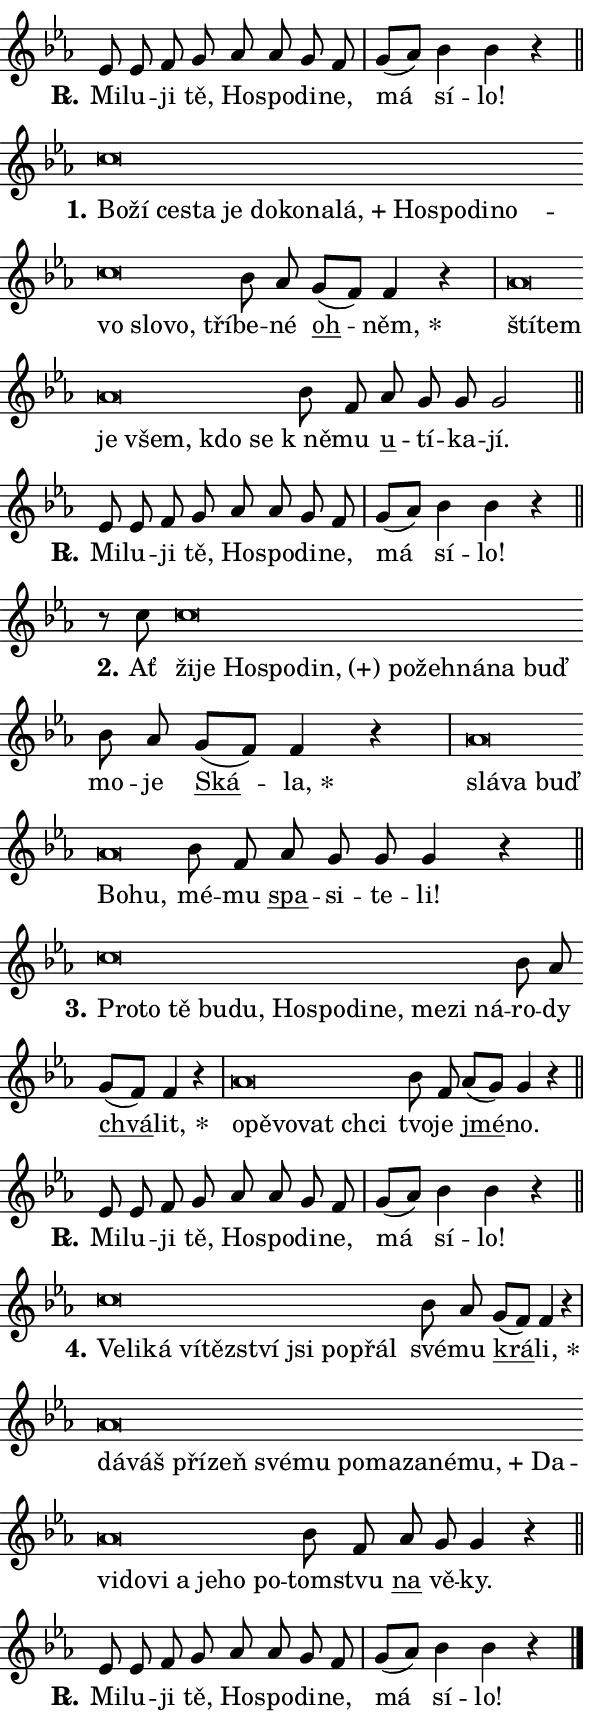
\version "2.24.0"
\header { tagline = "" }
\paper {
  indent = 0\cm
  top-margin = 0\cm
  right-margin = 0.13\cm % to fit lyric hyphens
  bottom-margin = 0\cm
  left-margin = 0\cm
  paper-width = 10\cm
  page-breaking = #ly:one-page-breaking
  system-system-spacing.basic-distance = #11
  score-system-spacing.basic-distance = #11
  ragged-last = ##f
}


%% Author: Thomas Morley
%% https://lists.gnu.org/archive/html/lilypond-user/2020-05/msg00002.html
#(define (line-position grob)
"Returns position of @var[grob} in current system:
   @code{'start}, if at first time-step
   @code{'end}, if at last time-step
   @code{'middle} otherwise
"
  (let* ((col (ly:item-get-column grob))
         (ln (ly:grob-object col 'left-neighbor))
         (rn (ly:grob-object col 'right-neighbor))
         (col-to-check-left (if (ly:grob? ln) ln col))
         (col-to-check-right (if (ly:grob? rn) rn col))
         (break-dir-left
           (and
             (ly:grob-property col-to-check-left 'non-musical #f)
             (ly:item-break-dir col-to-check-left)))
         (break-dir-right
           (and
             (ly:grob-property col-to-check-right 'non-musical #f)
             (ly:item-break-dir col-to-check-right))))
        (cond ((eqv? 1 break-dir-left) 'start)
              ((eqv? -1 break-dir-right) 'end)
              (else 'middle))))

#(define (tranparent-at-line-position vctor)
  (lambda (grob)
  "Relying on @code{line-position} select the relevant enry from @var{vctor}.
Used to determine transparency,"
    (case (line-position grob)
      ((end) (not (vector-ref vctor 0)))
      ((middle) (not (vector-ref vctor 1)))
      ((start) (not (vector-ref vctor 2))))))

noteHeadBreakVisibility =
#(define-music-function (break-visibility)(vector?)
"Makes @code{NoteHead}s transparent relying on @var{break-visibility}"
#{
  \override NoteHead.transparent =
    #(tranparent-at-line-position break-visibility)
#})

#(define delete-ledgers-for-transparent-note-heads
  (lambda (grob)
    "Reads whether a @code{NoteHead} is transparent.
If so this @code{NoteHead} is removed from @code{'note-heads} from
@var{grob}, which is supposed to be @code{LedgerLineSpanner}.
As a result ledgers are not printed for this @code{NoteHead}"
    (let* ((nhds-array (ly:grob-object grob 'note-heads))
           (nhds-list
             (if (ly:grob-array? nhds-array)
                 (ly:grob-array->list nhds-array)
                 '()))
           ;; Relies on the transparent-property being done before
           ;; Staff.LedgerLineSpanner.after-line-breaking is executed.
           ;; This is fragile ...
           (to-keep
             (remove
               (lambda (nhd)
                 (ly:grob-property nhd 'transparent #f))
               nhds-list)))
      ;; TODO find a better method to iterate over grob-arrays, similiar
      ;; to filter/remove etc for lists
      ;; For now rebuilt from scratch
      (set! (ly:grob-object grob 'note-heads)  '())
      (for-each
        (lambda (nhd)
          (ly:pointer-group-interface::add-grob grob 'note-heads nhd))
        to-keep))))

squashNotes = {
  \override NoteHead.X-extent = #'(-0.2 . 0.2)
  \override NoteHead.Y-extent = #'(-0.75 . 0)
  \override NoteHead.stencil =
    #(lambda (grob)
       (let ((pos (ly:grob-property grob 'staff-position)))
         (begin
           (if (< pos -7) (display "ERROR: Lower brevis then expected\n") (display ""))
           (if (<= pos -6) ly:text-interface::print ly:note-head::print))))
}
unSquashNotes = {
  \revert NoteHead.X-extent
  \revert NoteHead.Y-extent
  \revert NoteHead.stencil
}

hideNotes = \noteHeadBreakVisibility #begin-of-line-visible
unHideNotes = \noteHeadBreakVisibility #all-visible

% work-around for resetting accidentals
% https://lilypond.org/doc/v2.23/Documentation/notation/displaying-rhythms#unmetered-music
cadenzaMeasure = {
  \cadenzaOff
  \partial 1024 s1024
  \cadenzaOn
}

#(define-markup-command (accent layout props text) (markup?)
  "Underline accented syllable"
  (interpret-markup layout props
    #{\markup \override #'(offset . 4.3) \underline { #text }#}))

responsum = \markup \concat {
  "R" \hspace #-1.05 \path #0.1 #'((moveto 0 0.07) (lineto 0.9 0.8)) \hspace #0.05 "."
}

spaceSize = #0.6828661417322834 % exact space size for TeX Gyre Schola

\layout {
  \context {
    \Staff
    \remove "Time_signature_engraver"
    \override LedgerLineSpanner.after-line-breaking = #delete-ledgers-for-transparent-note-heads
  }
  \context {
    \Lyrics {
      \override LyricSpace.minimum-distance = \spaceSize
      \override LyricText.font-name = #"TeX Gyre Schola"
      \override LyricText.font-size = 1
      \override StanzaNumber.font-name = #"TeX Gyre Schola Bold"
      \override StanzaNumber.font-size = 1
    }
  }
  \context {
    \Score 
    \override NoteHead.text =
      #(lambda (grob) 
        (let ((pos (ly:grob-property grob 'staff-position)))
          #{\markup {
            \combine
              \halign #-0.55 \raise #(if (= pos -6) 0 0.5) \override #'(thickness . 2) \draw-line #'(3.2 . 0)
              \musicglyph "noteheads.sM1"
          }#}))
  }
}

% magnetic-lyrics.ily
%
%   written by
%     Jean Abou Samra <jean@abou-samra.fr>
%     Werner Lemberg <wl@gnu.org>
%
%   adapted by
%     Jiri Hon <jiri.hon@gmail.com>
%
% Version 2022-Apr-15

% https://www.mail-archive.com/lilypond-user@gnu.org/msg149350.html

#(define (Left_hyphen_pointer_engraver context)
   "Collect syllable-hyphen-syllable occurrences in lyrics and store
them in properties.  This engraver only looks to the left.  For
example, if the lyrics input is @code{foo -- bar}, it does the
following.

@itemize @bullet
@item
Set the @code{text} property of the @code{LyricHyphen} grob between
@q{foo} and @q{bar} to @code{foo}.

@item
Set the @code{left-hyphen} property of the @code{LyricText} grob with
text @q{foo} to the @code{LyricHyphen} grob between @q{foo} and
@q{bar}.
@end itemize

Use this auxiliary engraver in combination with the
@code{lyric-@/text::@/apply-@/magnetic-@/offset!} hook."
   (let ((hyphen #f)
         (text #f))
     (make-engraver
      (acknowledgers
       ((lyric-syllable-interface engraver grob source-engraver)
        (set! text grob)))
      (end-acknowledgers
       ((lyric-hyphen-interface engraver grob source-engraver)
        ;(when (not (grob::has-interface grob 'lyric-space-interface))
          (set! hyphen grob)));)
      ((stop-translation-timestep engraver)
       (when (and text hyphen)
         (ly:grob-set-object! text 'left-hyphen hyphen))
       (set! text #f)
       (set! hyphen #f)))))

#(define (lyric-text::apply-magnetic-offset! grob)
   "If the space between two syllables is less than the value in
property @code{LyricText@/.details@/.squash-threshold}, move the right
syllable to the left so that it gets concatenated with the left
syllable.

Use this function as a hook for
@code{LyricText@/.after-@/line-@/breaking} if the
@code{Left_@/hyphen_@/pointer_@/engraver} is active."
   (let ((hyphen (ly:grob-object grob 'left-hyphen #f)))
     (when hyphen
       (let ((left-text (ly:spanner-bound hyphen LEFT)))
         (when (grob::has-interface left-text 'lyric-syllable-interface)
           (let* ((common (ly:grob-common-refpoint grob left-text X))
                  (this-x-ext (ly:grob-extent grob common X))
                  (left-x-ext
                   (begin
                     ;; Trigger magnetism for left-text.
                     (ly:grob-property left-text 'after-line-breaking)
                     (ly:grob-extent left-text common X)))
                  ;; `delta` is the gap width between two syllables.
                  (delta (- (interval-start this-x-ext)
                            (interval-end left-x-ext)))
                  (details (ly:grob-property grob 'details))
                  (threshold (assoc-get 'squash-threshold details 0.2)))
             (when (< delta threshold)
               (let* (;; We have to manipulate the input text so that
                      ;; ligatures crossing syllable boundaries are not
                      ;; disabled.  For languages based on the Latin
                      ;; script this is essentially a beautification.
                      ;; However, for non-Western scripts it can be a
                      ;; necessity.
                      (lt (ly:grob-property left-text 'text))
                      (rt (ly:grob-property grob 'text))
                      (is-space (grob::has-interface hyphen 'lyric-space-interface))
                      (space (if is-space " " ""))
                      (extra-delta (if is-space spaceSize 0))
                      ;; Append new syllable.
                      (ltrt-space (if (and (string? lt) (string? rt))
                                (string-append lt space rt)
                                (make-concat-markup (list lt space rt))))
                      ;; Right-align `ltrt` to the right side.
                      (ltrt-space-markup (grob-interpret-markup
                               grob
                               (make-translate-markup
                                (cons (interval-length this-x-ext) 0)
                                (make-right-align-markup ltrt-space)))))
                 (begin
                   ;; Don't print `left-text`.
                   (ly:grob-set-property! left-text 'stencil #f)
                   ;; Set text and stencil (which holds all collected
                   ;; syllables so far) and shift it to the left.
                   (ly:grob-set-property! grob 'text ltrt-space)
                   (ly:grob-set-property! grob 'stencil ltrt-space-markup)
                   (ly:grob-translate-axis! grob (- (- delta extra-delta)) X))))))))))


#(define (lyric-hyphen::displace-bounds-first grob)
   ;; Make very sure this callback isn't triggered too early.
   (let ((left (ly:spanner-bound grob LEFT))
         (right (ly:spanner-bound grob RIGHT)))
     (ly:grob-property left 'after-line-breaking)
     (ly:grob-property right 'after-line-breaking)
     (ly:lyric-hyphen::print grob)))

squashThreshold = #0.4

\layout {
  \context {
    \Lyrics
    \consists #Left_hyphen_pointer_engraver
    \override LyricText.after-line-breaking =
      #lyric-text::apply-magnetic-offset!
    \override LyricHyphen.stencil = #lyric-hyphen::displace-bounds-first
    \override LyricText.details.squash-threshold = \squashThreshold
    \override LyricHyphen.minimum-distance = 0
    \override LyricHyphen.minimum-length = \squashThreshold
  }
}

squashText = \override LyricText.details.squash-threshold = 9999
unSquashText = \override LyricText.details.squash-threshold = \squashThreshold

leftText = \override LyricText.self-alignment-X = #LEFT
unLeftText = \revert LyricText.self-alignment-X

starOffset = #(lambda (grob) 
                (let ((x_offset (ly:self-alignment-interface::aligned-on-x-parent grob)))
                  (if (= x_offset 0) 0 (+ x_offset 1.2))))

star = #(define-music-function (syllable)(string?)
"Append star separator at the end of a syllable"
#{
  \once \override LyricText.X-offset = #starOffset
  \lyricmode { \markup {
    #syllable
    \override #'((font-name . "TeX Gyre Schola Bold")) \hspace #0.2 \lower #0.65 \larger "*"
  } }
#})

starAccent = #(define-music-function (syllable)(string?)
"Append star separator at the end of a syllable and make accent"
#{
  \once \override LyricText.X-offset = #starOffset
  \lyricmode { \markup {
    \accent #syllable
    \override #'((font-name . "TeX Gyre Schola Bold")) \hspace #0.2 \lower #0.65 \larger "*"
  } }
#})

breath = #(define-music-function (syllable)(string?)
"Append breathing indicator at the end of a syllable"
#{
  \lyricmode { \markup { #syllable "+" } }
#})

optionalBreath = #(define-music-function (syllable)(string?)
"Append optional breathing indicator at the end of a syllable"
#{
  \lyricmode { \markup { #syllable "(+)" } }
#})


\score {
    <<
        \new Voice = "melody" { \cadenzaOn \key es \major \relative { es'8 es f g as as g f \cadenzaMeasure \bar "|" g[( as)] bes4 bes r \cadenzaMeasure \bar "||" \break } }
        \new Lyrics \lyricsto "melody" { \lyricmode { \set stanza = \responsum
Mi -- lu -- ji tě, Ho -- spo -- di -- ne, má sí -- lo! } }
    >>
    \layout {}
}

\score {
    <<
        \new Voice = "melody" { \cadenzaOn \key es \major \relative { \squashNotes c''\breve*1/16 \hideNotes \breve*1/16 \bar "" \breve*1/16 \bar "" \breve*1/16 \bar "" \breve*1/16 \bar "" \breve*1/16 \bar "" \breve*1/16 \bar "" \breve*1/16 \bar "" \breve*1/16 \bar "" \breve*1/16 \bar "" \breve*1/16 \bar "" \breve*1/16 \bar "" \breve*1/16 \bar "" \breve*1/16 \bar "" \breve*1/16 \bar "" \breve*1/16 \breve*1/16 \bar "" \unHideNotes \unSquashNotes bes8 as \bar "" g[( f)] f4 r \cadenzaMeasure \bar "|" \squashNotes as\breve*1/16 \hideNotes \breve*1/16 \bar "" \breve*1/16 \bar "" \breve*1/16 \bar "" \breve*1/16 \breve*1/16 \bar "" \unHideNotes \unSquashNotes bes8 f \bar "" as g g g2 \cadenzaMeasure \bar "||" \break } }
        \new Lyrics \lyricsto "melody" { \lyricmode { \set stanza = "1."
\leftText Bo -- \squashText ží ce -- sta je do -- ko -- na -- \breath "lá," Ho -- spo -- di -- no -- vo slo -- vo, tří -- \unLeftText \unSquashText be -- né \markup \accent oh -- \star něm, \leftText ští -- \squashText tem je všem, kdo se \unLeftText \unSquashText "k ně" -- mu \markup \accent u -- tí -- ka -- jí. } }
    >>
    \layout {}
}

\score {
    <<
        \new Voice = "melody" { \cadenzaOn \key es \major \relative { es'8 es f g as as g f \cadenzaMeasure \bar "|" g[( as)] bes4 bes r \cadenzaMeasure \bar "||" \break } }
        \new Lyrics \lyricsto "melody" { \lyricmode { \set stanza = \responsum
Mi -- lu -- ji tě, Ho -- spo -- di -- ne, má sí -- lo! } }
    >>
    \layout {}
}

\score {
    <<
        \new Voice = "melody" { \cadenzaOn \key es \major \relative { r8 c''8 \squashNotes c\breve*1/16 \hideNotes \breve*1/16 \bar "" \breve*1/16 \bar "" \breve*1/16 \bar "" \breve*1/16 \bar "" \breve*1/16 \bar "" \breve*1/16 \bar "" \breve*1/16 \bar "" \breve*1/16 \breve*1/16 \bar "" \unHideNotes \unSquashNotes bes8 as \bar "" g[( f)] f4 r \cadenzaMeasure \bar "|" \squashNotes as\breve*1/16 \hideNotes \breve*1/16 \bar "" \breve*1/16 \bar "" \breve*1/16 \breve*1/16 \bar "" \unHideNotes \unSquashNotes bes8 f \bar "" as g g g4 r \cadenzaMeasure \bar "||" \break } }
        \new Lyrics \lyricsto "melody" { \lyricmode { \set stanza = "2."
Ať \leftText ži -- \squashText je Ho -- spo -- \optionalBreath din, po -- žeh -- ná -- na buď \unLeftText \unSquashText mo -- je \markup \accent Ská -- \star la, \leftText slá -- \squashText va buď Bo -- hu, \unLeftText \unSquashText mé -- mu \markup \accent spa -- si -- te -- li! } }
    >>
    \layout {}
}

\score {
    <<
        \new Voice = "melody" { \cadenzaOn \key es \major \relative { \squashNotes c''\breve*1/16 \hideNotes \breve*1/16 \bar "" \breve*1/16 \bar "" \breve*1/16 \bar "" \breve*1/16 \bar "" \breve*1/16 \bar "" \breve*1/16 \bar "" \breve*1/16 \bar "" \breve*1/16 \bar "" \breve*1/16 \bar "" \breve*1/16 \breve*1/16 \bar "" \unHideNotes \unSquashNotes bes8 as \bar "" g[( f)] f4 r \cadenzaMeasure \bar "|" \squashNotes as\breve*1/16 \hideNotes \breve*1/16 \bar "" \breve*1/16 \bar "" \breve*1/16 \breve*1/16 \bar "" \unHideNotes \unSquashNotes bes8 f \bar "" as[( g)] g4 r \cadenzaMeasure \bar "||" \break } }
        \new Lyrics \lyricsto "melody" { \lyricmode { \set stanza = "3."
\leftText Pro -- \squashText to tě bu -- du, Ho -- spo -- di -- ne, me -- zi ná -- \unLeftText \unSquashText ro -- dy \markup \accent chvá -- \star lit, \leftText o -- \squashText pě -- vo -- vat chci \unLeftText \unSquashText tvo -- je \markup \accent jmé -- no. } }
    >>
    \layout {}
}

\score {
    <<
        \new Voice = "melody" { \cadenzaOn \key es \major \relative { es'8 es f g as as g f \cadenzaMeasure \bar "|" g[( as)] bes4 bes r \cadenzaMeasure \bar "||" \break } }
        \new Lyrics \lyricsto "melody" { \lyricmode { \set stanza = \responsum
Mi -- lu -- ji tě, Ho -- spo -- di -- ne, má sí -- lo! } }
    >>
    \layout {}
}

\score {
    <<
        \new Voice = "melody" { \cadenzaOn \key es \major \relative { \squashNotes c''\breve*1/16 \hideNotes \breve*1/16 \bar "" \breve*1/16 \bar "" \breve*1/16 \bar "" \breve*1/16 \bar "" \breve*1/16 \bar "" \breve*1/16 \bar "" \breve*1/16 \breve*1/16 \bar "" \unHideNotes \unSquashNotes bes8 as \bar "" g[( f)] f4 r \cadenzaMeasure \bar "|" \squashNotes as\breve*1/16 \hideNotes \breve*1/16 \bar "" \breve*1/16 \bar "" \breve*1/16 \bar "" \breve*1/16 \bar "" \breve*1/16 \bar "" \breve*1/16 \bar "" \breve*1/16 \bar "" \breve*1/16 \bar "" \breve*1/16 \bar "" \breve*1/16 \bar "" \breve*1/16 \bar "" \breve*1/16 \bar "" \breve*1/16 \bar "" \breve*1/16 \bar "" \breve*1/16 \bar "" \breve*1/16 \bar "" \breve*1/16 \breve*1/16 \bar "" \unHideNotes \unSquashNotes bes8 f \bar "" as g g4 r \cadenzaMeasure \bar "||" \break } }
        \new Lyrics \lyricsto "melody" { \lyricmode { \set stanza = "4."
\leftText Ve -- \squashText li -- ká ví -- těz -- ství jsi po -- přál \unLeftText \unSquashText své -- mu \markup \accent krá -- \star li, \leftText dá -- \squashText váš pří -- zeň své -- mu po -- ma -- za -- né -- \breath "mu," Da -- vi -- do -- vi a je -- ho po -- \unLeftText \unSquashText tom -- stvu \markup \accent na vě -- ky. } }
    >>
    \layout {}
}

\score {
    <<
        \new Voice = "melody" { \cadenzaOn \key es \major \relative { es'8 es f g as as g f \cadenzaMeasure \bar "|" g[( as)] bes4 bes r \cadenzaMeasure \bar "||" \break } \bar "|." }
        \new Lyrics \lyricsto "melody" { \lyricmode { \set stanza = \responsum
Mi -- lu -- ji tě, Ho -- spo -- di -- ne, má sí -- lo! } }
    >>
    \layout {}
}
